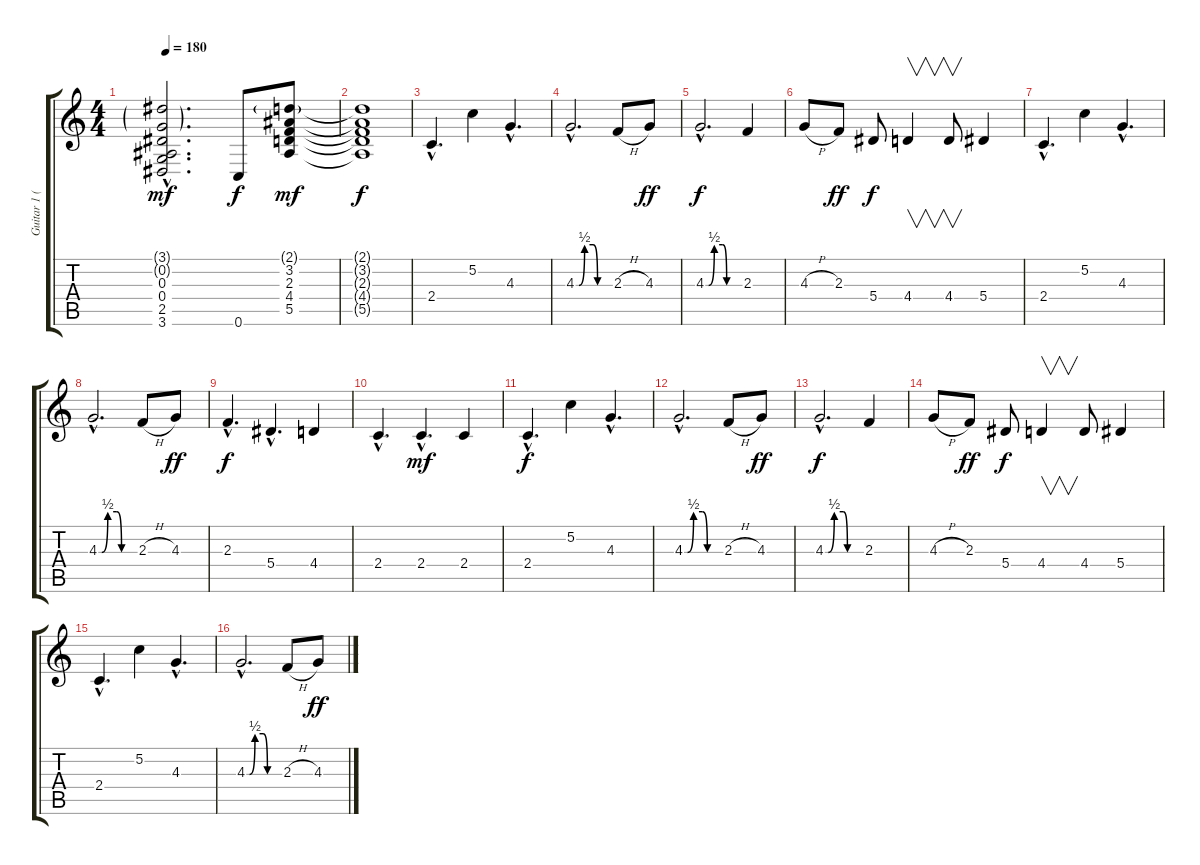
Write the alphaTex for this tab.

\track ("Guitar 1 (Lead)" "Guitar 1 (") {instrument distortionguitar}
\staff {score tabs}
\tuning (C4 G3 Eb3 Bb2 F2 C2) {hide}
\ts (4 4)
\tempo 180
\clef g2
\ks c
(3.1{g hac} 0.2{g hac} 0.3{hac} 0.4{hac} 2.5{hac} 3.6{hac}).2{d dy mf} 0.6.8{dy f} (2.1{g} 3.2 2.3 4.4 5.5).8{dy mf} |
(2.1{t} 3.2{t} 2.3{t} 4.4{t} 5.5{t}).1{dy f} |
2.4{hac}.4{d balance 5} 5.2.4 4.3{hac}.4{d} |
4.3{be (custom 0 0 5 0 15 2 30 2 38 0 42 0 60 0) hac}.2{d} 2.3{h}.8 4.3.8{dy ff} |
4.3{be (custom 0 0 5 0 15 2 30 2 37 0 41 0 60 0) hac}.2{d dy f} 2.3.4 |
4.3{h}.8 2.3.8{dy ff} 5.4.8{dy f} 4.4.4{v} 4.4.8{v} 5.4.4 |
2.4{hac}.4{d} 5.2.4 4.3{hac}.4{d} |
4.3{be (custom 0 0 5 0 15 2 30 2 38 0 42 0 60 0) hac}.2{d} 2.3{h}.8 4.3.8{dy ff} |
2.3{hac}.4{d dy f} 5.4{hac}.4{d} 4.4.4 |
2.4{hac}.4{d} 2.4{hac}.4{d dy mf} 2.4.4 |
2.4{hac}.4{d dy f} 5.2.4 4.3{hac}.4{d} |
4.3{be (custom 0 0 5 0 15 2 30 2 38 0 42 0 60 0) hac}.2{d} 2.3{h}.8 4.3.8{dy ff} |
4.3{be (custom 0 0 5 0 15 2 30 2 37 0 42 0 60 0) hac}.2{d dy f} 2.3.4 |
4.3{h}.8 2.3.8{dy ff} 5.4.8{dy f} 4.4.4{v} 4.4.8 5.4.4 |
2.4{hac}.4{d} 5.2.4 4.3{hac}.4{d} |
4.3{be (custom 0 0 5 0 15 2 30 2 38 0 42 0 60 0) hac}.2{d} 2.3{h}.8 4.3.8{dy ff}
